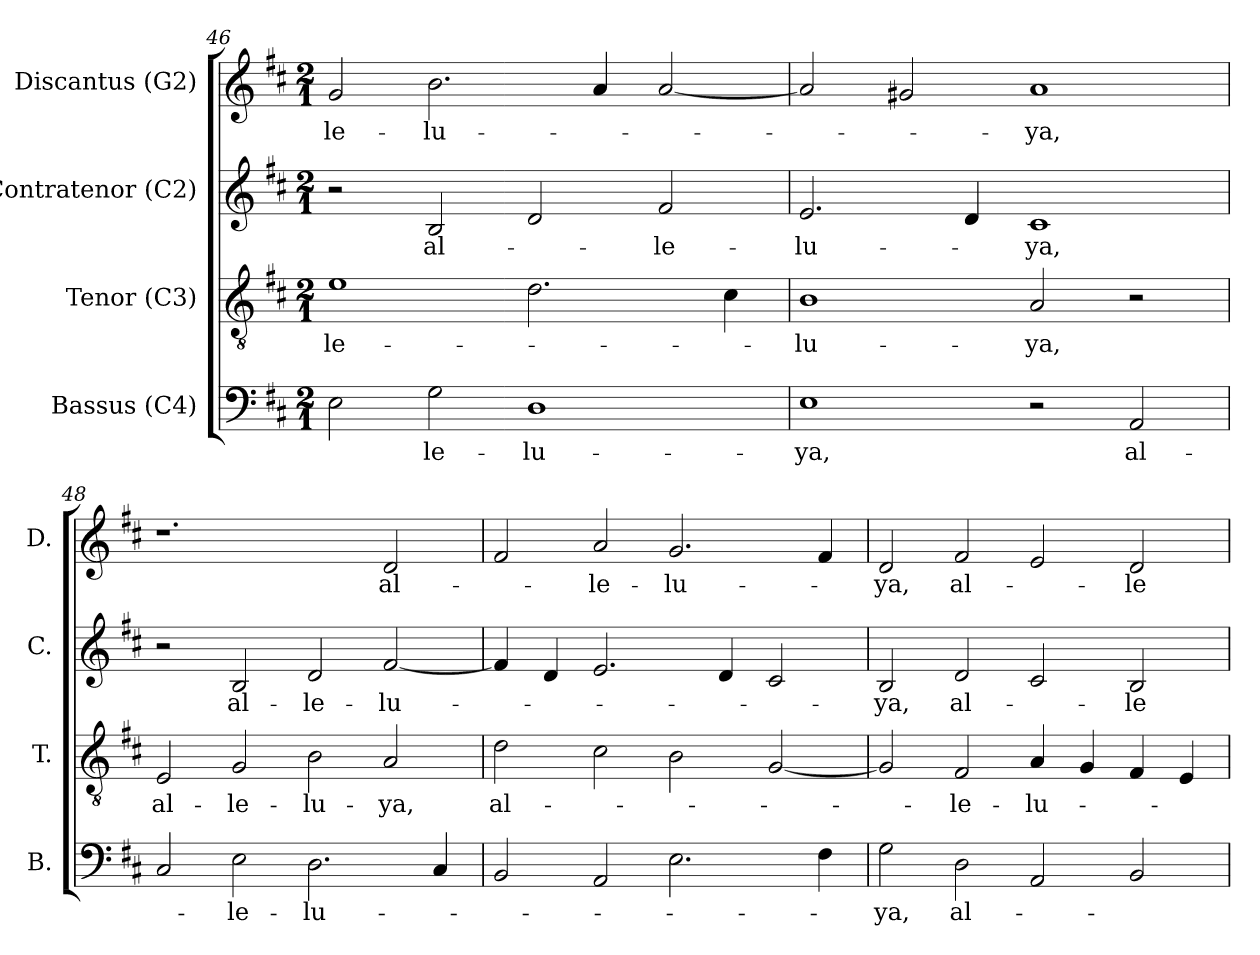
**kern	**text	**kern	**text	**kern	**text	**kern	**text
*part4	*part4	*part3	*part3	*part2	*part2	*part1	*part1
*staff4	*staff4	*staff3	*staff3	*staff2	*staff2	*staff1	*staff1
*I"Bassus (C4)	*	*I"Tenor (C3)	*	*I"Contratenor (C2)	*	*I"Discantus (G2)	*
*I'B.	*	*I'T.	*	*I'C.	*	*I'D.	*
*clefF4	*	*clefGv2	*	*clefG2	*	*clefG2	*
*	*	*ITrd7c12	*	*ITrd7c12	*	*	*
*k[f#c#]	*	*k[f#c#]	*	*k[f#c#]	*	*k[f#c#]	*
*D:	*	*D:	*	*D:	*	*D:	*
*M2/1	*	*M2/1	*	*M2/1	*	*M2/1	*
=46	=46	=46	=46	=46	=46	=46	=46
!	!	!	!LO:LY:b:color=#000000	!	!	!	!
!	!	!	!	!	!	!	!LO:LY:b:color=#000000
2Ei\	.	1Ei	-le-	2r	.	2gi/	-le-
!	!LO:LY:b:color=#000000	!	!	!	!	!	!
!	!	!	!	!	!LO:LY:b:color=#000000	!	!
!	!	!	!	!	!	!	!LO:LY:b:color=#000000
2Gi\	-le-	.	.	2BBi/	al-	2.bi\	-lu-
!	!LO:LY:b:color=#000000	!	!	!	!	!	!
1Di	-lu-	2.Di\	.	2Di/	.	.	.
.	.	.	.	.	.	4ai/	.
!	!	!	!	!	!LO:LY:b:color=#000000	!	!
.	.	.	.	2F#i/	-le-	[2ai/	.
.	.	4C#i\	.	.	.	.	.
=47	=47	=47	=47	=47	=47	=47	=47
!	!LO:LY:b:color=#000000	!	!	!	!	!	!
!	!	!	!LO:LY:b:color=#000000	!	!	!	!
!	!	!	!	!	!LO:LY:b:color=#000000	!	!
1Ei	-ya,	1BBi	-lu-	2.Ei/	-lu-	2ai/]	.
.	.	.	.	.	.	2g#i/	.
.	.	.	.	4Di/	.	.	.
!	!	!	!LO:LY:b:color=#000000	!	!	!	!
!	!	!	!	!	!LO:LY:b:color=#000000	!	!
!	!	!	!	!	!	!	!LO:LY:b:color=#000000
2r	.	2AAi/	-ya,	1C#i	-ya,	1ai	-ya,
!	!LO:LY:b:color=#000000	!	!	!	!	!	!
2AAi/	al-	2r	.	.	.	.	.
=48	=48	=48	=48	=48	=48	=48	=48
!	!	!	!LO:LY:b:color=#000000	!	!	!	!
2C#i/	.	2EEi/	al-	2r	.	1.r	.
!	!LO:LY:b:color=#000000	!	!	!	!	!	!
!	!	!	!LO:LY:b:color=#000000	!	!	!	!
!	!	!	!	!	!LO:LY:b:color=#000000	!	!
2Ei\	-le-	2GGi/	-le-	2BBi/	al-	.	.
!	!LO:LY:b:color=#000000	!	!	!	!	!	!
!	!	!	!LO:LY:b:color=#000000	!	!	!	!
!	!	!	!	!	!LO:LY:b:color=#000000	!	!
2.Di\	-lu-	2BBi\	-lu-	2Di/	-le-	.	.
!	!	!	!LO:LY:b:color=#000000	!	!	!	!
!	!	!	!	!	!LO:LY:b:color=#000000	!	!
!	!	!	!	!	!	!	!LO:LY:b:color=#000000
.	.	2AAi/	-ya,	[2F#i/	-lu-	2di/	al-
4C#i/	.	.	.	.	.	.	.
!!LO:PB:g=z
=49	=49	=49	=49	=49	=49	=49	=49
!	!	!	!LO:LY:b:color=#000000	!	!	!	!
2BBi/	.	2Di\	al-	4F#i/]	.	2f#i/	.
.	.	.	.	4Di/	.	.	.
!	!	!	!	!	!	!	!LO:LY:b:color=#000000
2AAi/	.	2C#i\	.	2.Ei/	.	2ai/	-le-
!	!	!	!	!	!	!	!LO:LY:b:color=#000000
2.Ei\	.	2BBi\	.	.	.	2.gi/	-lu-
.	.	.	.	4Di/	.	.	.
.	.	[2GGi/	.	2C#i/	.	.	.
4F#i\	.	.	.	.	.	4f#i/	.
=50	=50	=50	=50	=50	=50	=50	=50
!	!LO:LY:b:color=#000000	!	!	!	!	!	!
!	!	!	!	!	!LO:LY:b:color=#000000	!	!
!	!	!	!	!	!	!	!LO:LY:b:color=#000000
2Gi\	-ya,	2GGi/]	.	2BBi/	-ya,	2di/	-ya,
!	!LO:LY:b:color=#000000	!	!	!	!	!	!
!	!	!	!LO:LY:b:color=#000000	!	!	!	!
!	!	!	!	!	!LO:LY:b:color=#000000	!	!
!	!	!	!	!	!	!	!LO:LY:b:color=#000000
2Di\	al-	2FF#i/	-le-	2Di/	al-	2f#i/	al-
!	!	!	!LO:LY:b:color=#000000	!	!	!	!
2AAi/	.	4AAi/	-lu-	2C#i/	.	2ei/	.
.	.	4GGi/	.	.	.	.	.
!	!	!	!	!	!LO:LY:b:color=#000000	!	!
!	!	!	!	!	!	!	!LO:LY:b:color=#000000
2BBi/	.	4FF#i/	.	2BBi/	-le-	2di/	-le-
.	.	4EEi/	.	.	.	.	.
=	=	=	=	=	=	=	=
*-	*-	*-	*-	*-	*-	*-	*-
